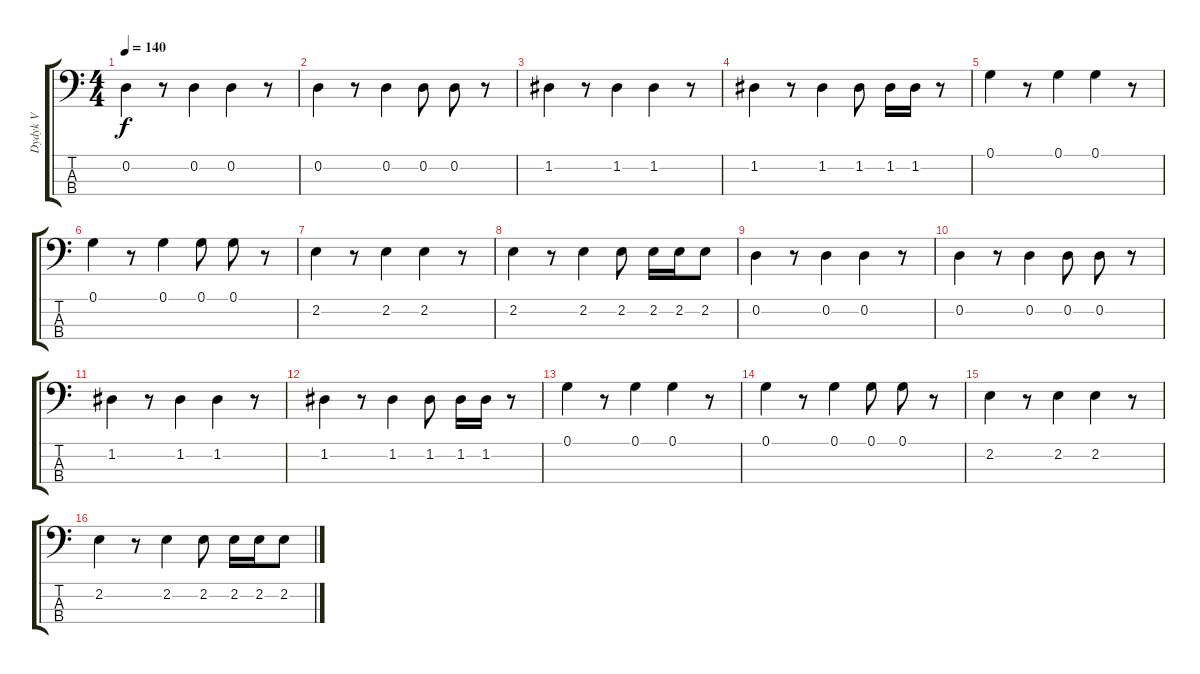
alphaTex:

\track ("Dydyk V" "Dydyk V") {instrument acousticbass}
\staff {score tabs}
\tuning (G2 D2 A1 E1) {hide}
\ts (4 4)
\tempo 140
\clef f4
\ks c
0.2.4{dy f instrument acousticbass} r.8 0.2.4 0.2.4 r.8 |
0.2.4 r.8 0.2.4 0.2.8 0.2.8 r.8 |
1.2.4 r.8 1.2.4 1.2.4 r.8 |
1.2.4 r.8 1.2.4 1.2.8 1.2.16 1.2.16 r.8 |
0.1.4 r.8 0.1.4 0.1.4 r.8 |
0.1.4 r.8 0.1.4 0.1.8 0.1.8 r.8 |
2.2.4 r.8 2.2.4 2.2.4 r.8 |
2.2.4 r.8 2.2.4 2.2.8 2.2.16 2.2.16 2.2.8 |
0.2.4 r.8 0.2.4 0.2.4 r.8 |
0.2.4 r.8 0.2.4 0.2.8 0.2.8 r.8 |
1.2.4 r.8 1.2.4 1.2.4 r.8 |
1.2.4 r.8 1.2.4 1.2.8 1.2.16 1.2.16 r.8 |
0.1.4 r.8 0.1.4 0.1.4 r.8 |
0.1.4 r.8 0.1.4 0.1.8 0.1.8 r.8 |
2.2.4 r.8 2.2.4 2.2.4 r.8 |
2.2.4 r.8 2.2.4 2.2.8 2.2.16 2.2.16 2.2.8
